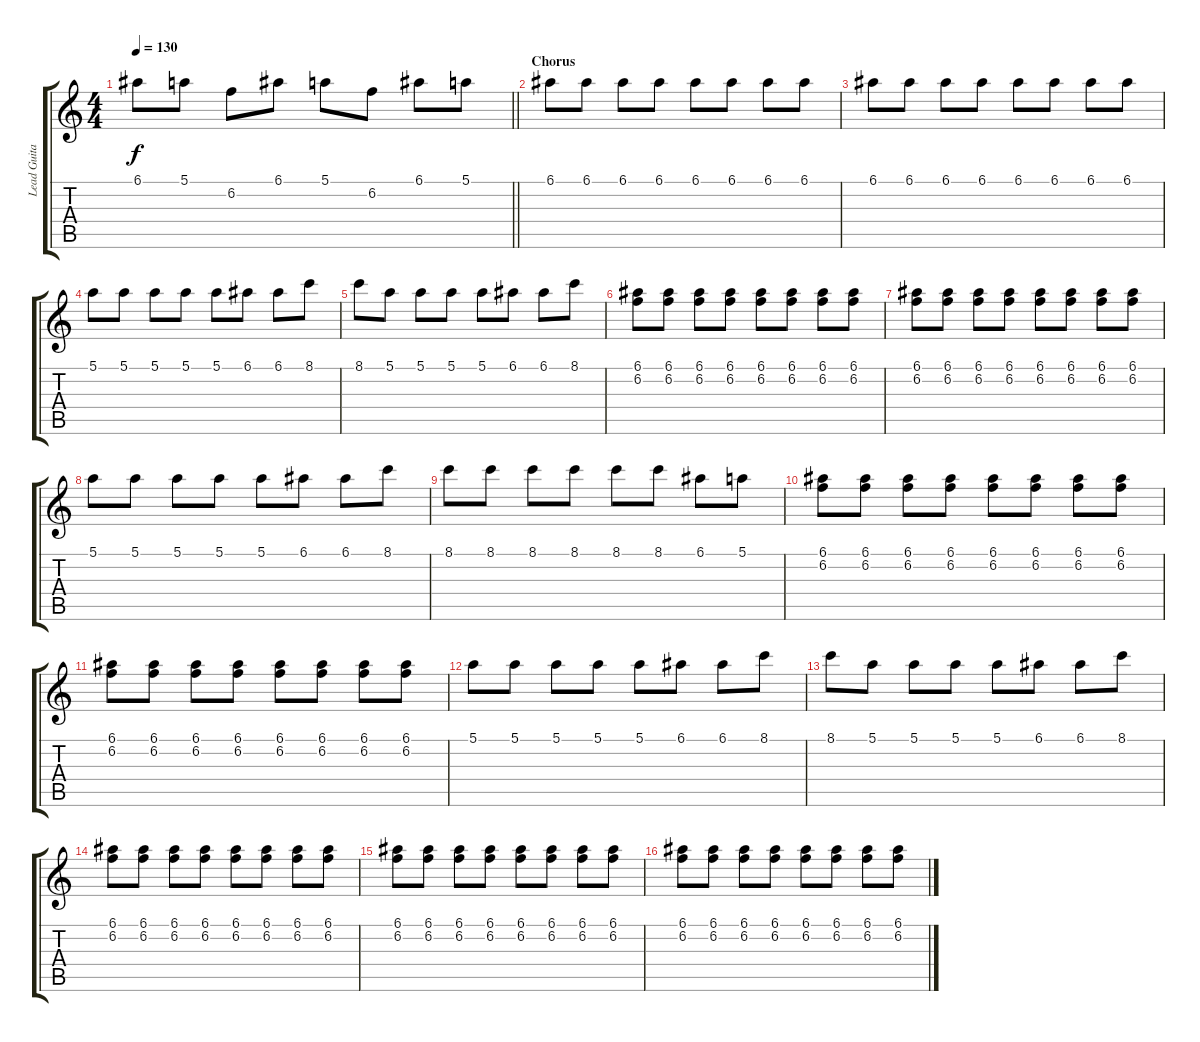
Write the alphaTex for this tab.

\track ("Lead Guitar" "Lead Guita") {instrument acousticguitarsteel}
\staff {score tabs}
\tuning (E4 B3 G3 D3 A2 E2) {hide}
\ts (4 4)
\tempo 130
\clef g2
\barLineRight lightlight
\ks c
6.1.8{dy f} 5.1.8 6.2.8 6.1.8 5.1.8 6.2.8 6.1.8 5.1.8 |
\section ("" "Chorus")
6.1.8 6.1.8 6.1.8 6.1.8 6.1.8 6.1.8 6.1.8 6.1.8 |
6.1.8 6.1.8 6.1.8 6.1.8 6.1.8 6.1.8 6.1.8 6.1.8 |
5.1.8 5.1.8 5.1.8 5.1.8 5.1.8 6.1.8 6.1.8 8.1.8 |
8.1.8 5.1.8 5.1.8 5.1.8 5.1.8 6.1.8 6.1.8 8.1.8 |
(6.1 6.2).8 (6.1 6.2).8 (6.1 6.2).8 (6.1 6.2).8 (6.1 6.2).8 (6.1 6.2).8 (6.1 6.2).8 (6.1 6.2).8 |
(6.1 6.2).8 (6.1 6.2).8 (6.1 6.2).8 (6.1 6.2).8 (6.1 6.2).8 (6.1 6.2).8 (6.1 6.2).8 (6.1 6.2).8 |
5.1.8 5.1.8 5.1.8 5.1.8 5.1.8 6.1.8 6.1.8 8.1.8 |
8.1.8 8.1.8 8.1.8 8.1.8 8.1.8 8.1.8 6.1.8 5.1.8 |
(6.1 6.2).8 (6.1 6.2).8 (6.1 6.2).8 (6.1 6.2).8 (6.1 6.2).8 (6.1 6.2).8 (6.1 6.2).8 (6.1 6.2).8 |
(6.1 6.2).8 (6.1 6.2).8 (6.1 6.2).8 (6.1 6.2).8 (6.1 6.2).8 (6.1 6.2).8 (6.1 6.2).8 (6.1 6.2).8 |
5.1.8 5.1.8 5.1.8 5.1.8 5.1.8 6.1.8 6.1.8 8.1.8 |
8.1.8 5.1.8 5.1.8 5.1.8 5.1.8 6.1.8 6.1.8 8.1.8 |
(6.1 6.2).8 (6.1 6.2).8 (6.1 6.2).8 (6.1 6.2).8 (6.1 6.2).8 (6.1 6.2).8 (6.1 6.2).8 (6.1 6.2).8 |
(6.1 6.2).8 (6.1 6.2).8 (6.1 6.2).8 (6.1 6.2).8 (6.1 6.2).8 (6.1 6.2).8 (6.1 6.2).8 (6.1 6.2).8 |
(6.1 6.2).8 (6.1 6.2).8 (6.1 6.2).8 (6.1 6.2).8 (6.1 6.2).8 (6.1 6.2).8 (6.1 6.2).8 (6.1 6.2).8
